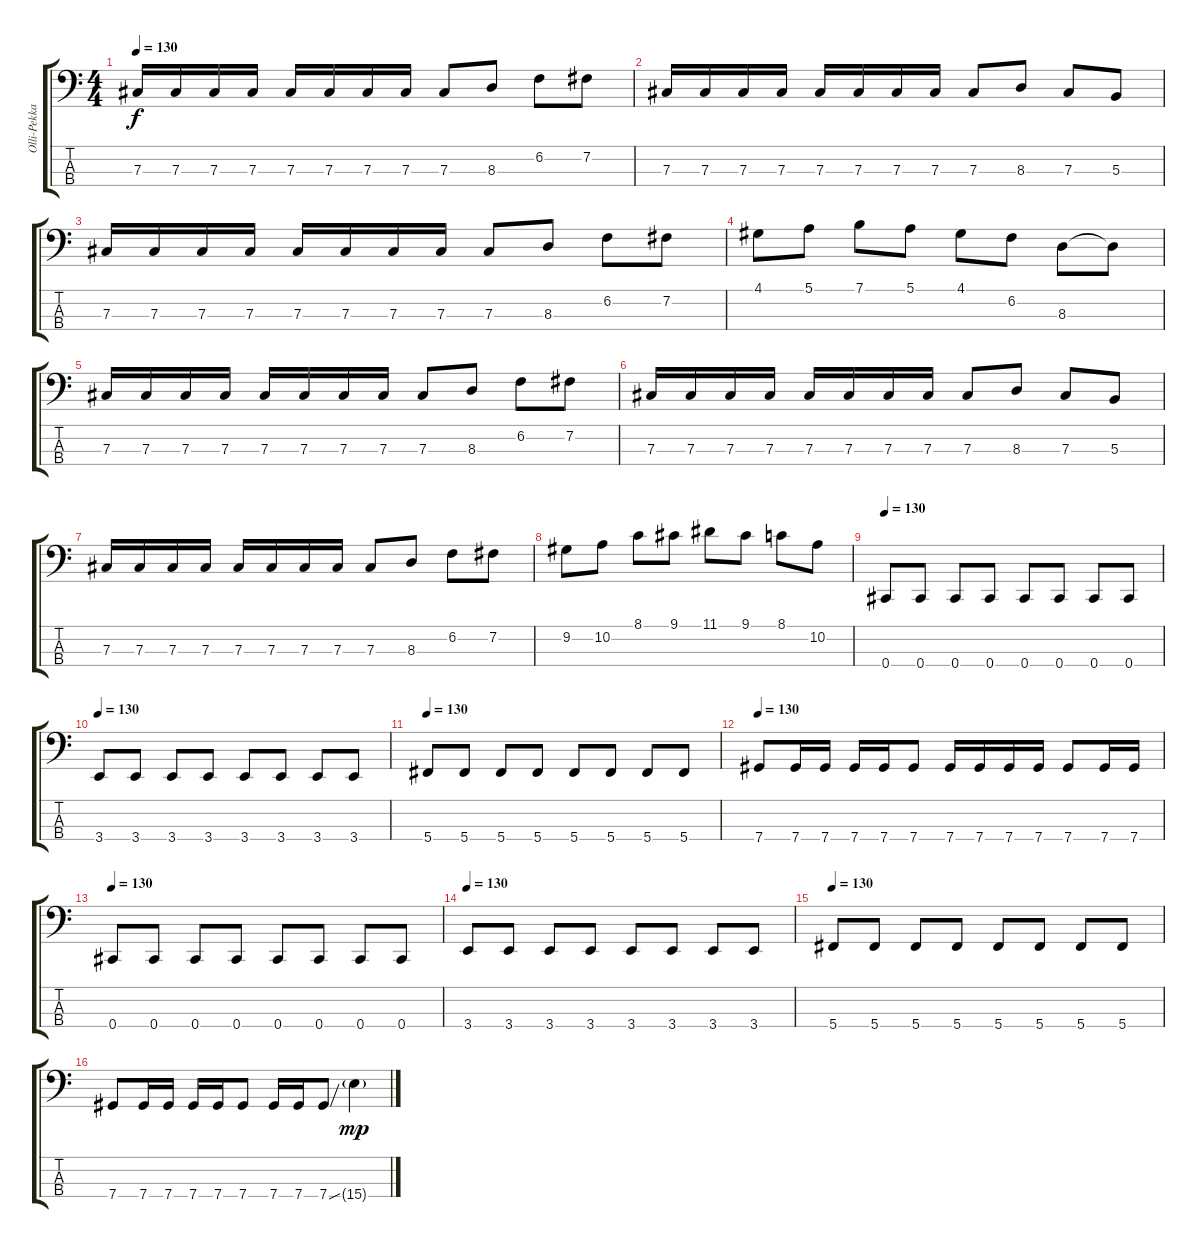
\track ("Olli-Pekka Laine" "Olli-Pekka") {instrument electricbasspick}
\staff {score tabs}
\tuning (E2 B1 Gb1 Db1) {hide}
\ts (4 4)
\tempo 130
\clef f4
\ks c
7.3.16{dy f} 7.3.16 7.3.16 7.3.16 7.3.16 7.3.16 7.3.16 7.3.16 7.3.8 8.3.8 6.2.8 7.2.8 |
7.3.16 7.3.16 7.3.16 7.3.16 7.3.16 7.3.16 7.3.16 7.3.16 7.3.8 8.3.8 7.3.8 5.3.8 |
7.3.16 7.3.16 7.3.16 7.3.16 7.3.16 7.3.16 7.3.16 7.3.16 7.3.8 8.3.8 6.2.8 7.2.8 |
4.1.8 5.1.8 7.1.8 5.1.8 4.1.8 6.2.8 8.3.8 8.3{t}.8 |
7.3.16 7.3.16 7.3.16 7.3.16 7.3.16 7.3.16 7.3.16 7.3.16 7.3.8 8.3.8 6.2.8 7.2.8 |
7.3.16 7.3.16 7.3.16 7.3.16 7.3.16 7.3.16 7.3.16 7.3.16 7.3.8 8.3.8 7.3.8 5.3.8 |
7.3.16 7.3.16 7.3.16 7.3.16 7.3.16 7.3.16 7.3.16 7.3.16 7.3.8 8.3.8 6.2.8 7.2.8 |
9.2.8 10.2.8 8.1.8 9.1.8 11.1.8 9.1.8 8.1.8 10.2.8 |
\tempo 130
0.4.8 0.4.8 0.4.8 0.4.8 0.4.8 0.4.8 0.4.8 0.4.8 |
\tempo 130
3.4.8 3.4.8 3.4.8 3.4.8 3.4.8 3.4.8 3.4.8 3.4.8 |
\tempo 130
5.4.8 5.4.8 5.4.8 5.4.8 5.4.8 5.4.8 5.4.8 5.4.8 |
\tempo 130
7.4.8 7.4.16 7.4.16 7.4.16 7.4.16 7.4.8 7.4.16 7.4.16 7.4.16 7.4.16 7.4.8 7.4.16 7.4.16 |
\tempo 130
0.4.8 0.4.8 0.4.8 0.4.8 0.4.8 0.4.8 0.4.8 0.4.8 |
\tempo 130
3.4.8 3.4.8 3.4.8 3.4.8 3.4.8 3.4.8 3.4.8 3.4.8 |
\tempo 130
5.4.8 5.4.8 5.4.8 5.4.8 5.4.8 5.4.8 5.4.8 5.4.8 |
7.4.8 7.4.16 7.4.16 7.4.16 7.4.16 7.4.8 7.4.16 7.4.16 7.4{ss}.8 15.4{ss g}.4{dy mp}
